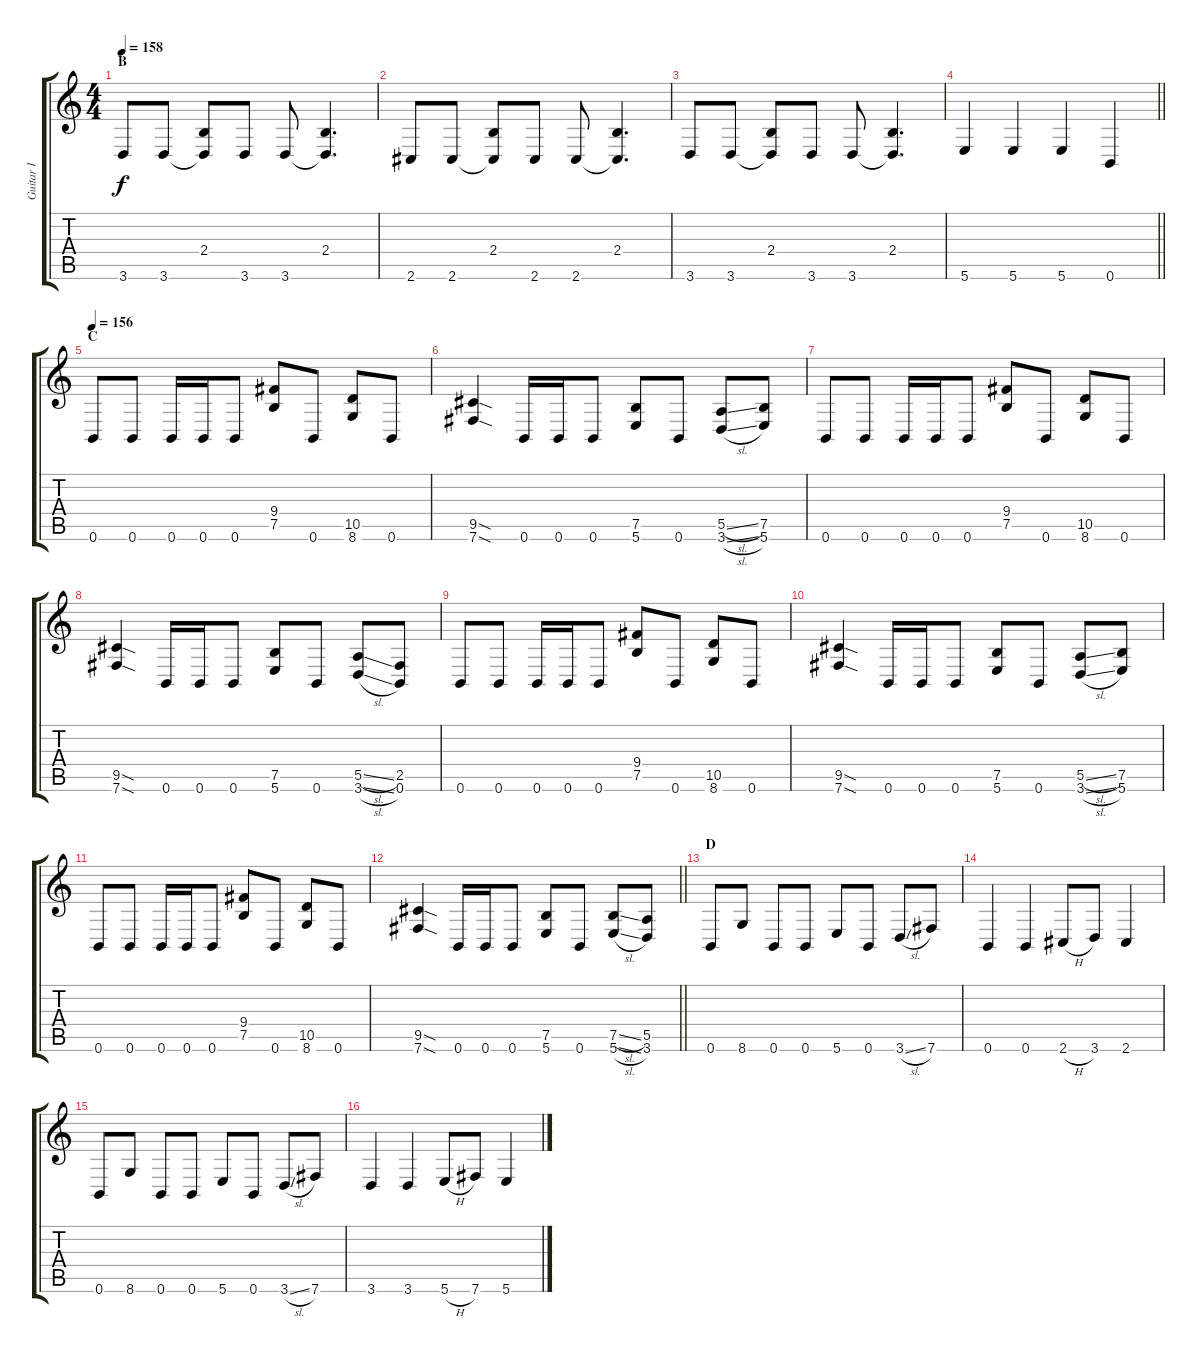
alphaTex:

\track ("Guitar I" "Guitar I") {instrument overdrivenguitar}
\staff {score tabs}
\tuning (B3 Gb3 D3 A2 E2 B1) {hide}
\ts (4 4)
\section ("" "B")
\tempo 158
\clef g2
\ks c
3.6.8{dy f} 3.6.8 (2.4 3.6{t}).8 3.6.8 3.6.8 (2.4 3.6{t}).4{d} |
2.6.8 2.6.8 (2.4 2.6{t}).8 2.6.8 2.6.8 (2.4 2.6{t}).4{d} |
3.6.8 3.6.8 (2.4 3.6{t}).8 3.6.8 3.6.8 (2.4 3.6{t}).4{d} |
\barLineRight lightlight
5.6.4 5.6.4 5.6.4 0.6.4 |
\section ("" "C")
\tempo 156
0.6.8 0.6.8 0.6.16 0.6.16 0.6.8 (9.4 7.5).8 0.6.8 (10.5 8.6).8 0.6.8 |
(9.5{sod} 7.6{sod}).4 0.6.16 0.6.16 0.6.8 (7.5 5.6).8 0.6.8 (5.5{sl} 3.6{sl}).8 (7.5 5.6).8 |
0.6.8 0.6.8 0.6.16 0.6.16 0.6.8 (9.4 7.5).8 0.6.8 (10.5 8.6).8 0.6.8 |
(9.5{sod} 7.6{sod}).4 0.6.16 0.6.16 0.6.8 (7.5 5.6).8 0.6.8 (5.5{sl} 3.6{sl}).8 (2.5 0.6).8 |
0.6.8 0.6.8 0.6.16 0.6.16 0.6.8 (9.4 7.5).8 0.6.8 (10.5 8.6).8 0.6.8 |
(9.5{sod} 7.6{sod}).4 0.6.16 0.6.16 0.6.8 (7.5 5.6).8 0.6.8 (5.5{sl} 3.6{sl}).8 (7.5 5.6).8 |
0.6.8 0.6.8 0.6.16 0.6.16 0.6.8 (9.4 7.5).8 0.6.8 (10.5 8.6).8 0.6.8 |
\barLineRight lightlight
(9.5{sod} 7.6{sod}).4 0.6.16 0.6.16 0.6.8 (7.5 5.6).8 0.6.8 (7.5{sl} 5.6{sl}).8 (5.5 3.6).8 |
\section ("" "D")
0.6.8 8.6.8 0.6.8 0.6.8 5.6.8 0.6.8 3.6{sl}.8 7.6.8 |
0.6.4 0.6.4 2.6{h}.8 3.6.8 2.6.4 |
0.6.8 8.6.8 0.6.8 0.6.8 5.6.8 0.6.8 3.6{sl}.8 7.6.8 |
3.6.4 3.6.4 5.6{h}.8 7.6.8 5.6.4
